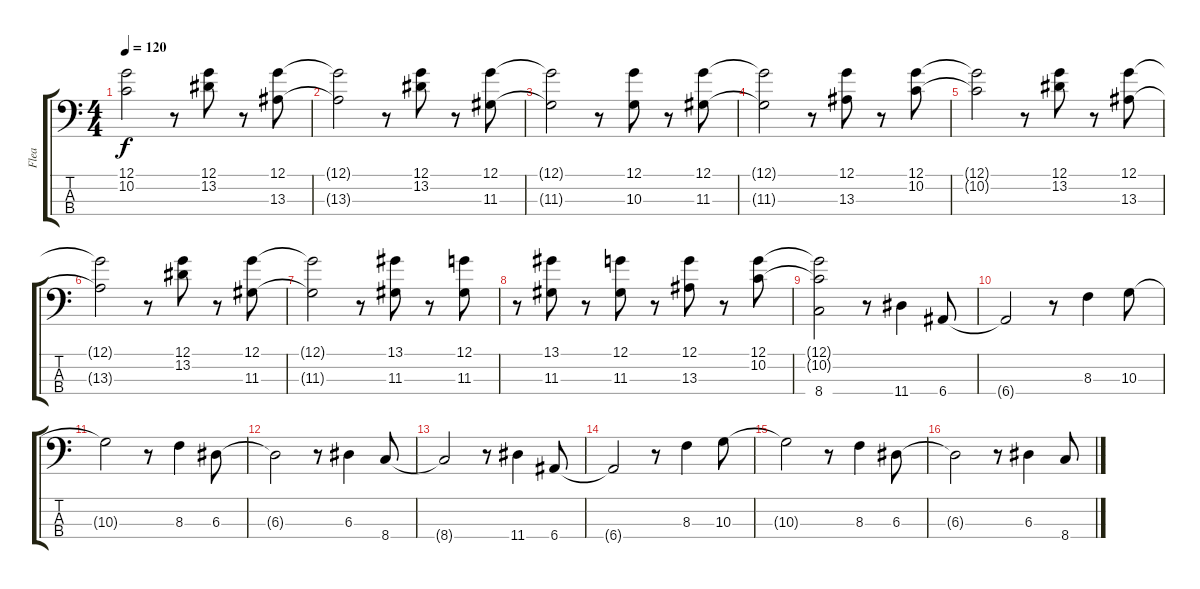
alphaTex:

\track ("Flea" "Flea") {instrument electricbassfinger}
\staff {score tabs}
\tuning (G2 D2 A1 E1) {hide}
\ts (4 4)
\tempo 120
\clef f4
\ks c
(12.1{t} 10.2{t}).2{dy f} r.8 (12.1 13.2).8 r.8 (12.1 13.3).8 |
(12.1{t} 13.3{t}).2 r.8 (12.1 13.2).8 r.8 (12.1 11.3).8 |
(12.1{t} 11.3{t}).2 r.8 (12.1 10.3).8 r.8 (12.1 11.3).8 |
(12.1{t} 11.3{t}).2 r.8 (12.1 13.3).8 r.8 (12.1 10.2).8 |
(12.1{t} 10.2{t}).2 r.8 (12.1 13.2).8 r.8 (12.1 13.3).8 |
(12.1{t} 13.3{t}).2 r.8 (12.1 13.2).8 r.8 (12.1 11.3).8 |
(12.1{t} 11.3{t}).2 r.8 (13.1 11.3).8 r.8 (12.1 11.3).8 |
r.8 (13.1 11.3).8 r.8 (12.1 11.3).8 r.8 (12.1 13.3).8 r.8 (12.1 10.2).8 |
(12.1{t} 10.2{t} 8.4).2 r.8 11.4.4 6.4.8 |
6.4{t}.2 r.8 8.3.4 10.3.8 |
10.3{t}.2 r.8 8.3.4 6.3.8 |
6.3{t}.2 r.8 6.3.4 8.4.8 |
8.4{t}.2 r.8 11.4.4 6.4.8 |
6.4{t}.2 r.8 8.3.4 10.3.8 |
10.3{t}.2 r.8 8.3.4 6.3.8 |
6.3{t}.2 r.8 6.3.4 8.4.8
